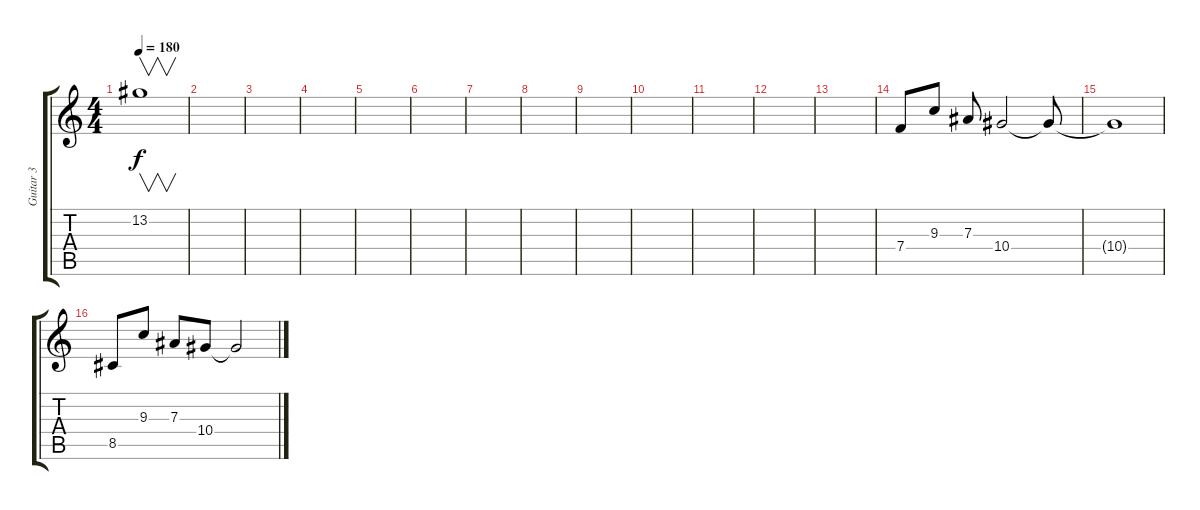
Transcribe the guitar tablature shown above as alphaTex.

\track ("Guitar 3" "Guitar 3") {instrument distortionguitar}
\staff {score tabs}
\tuning (C4 G3 Eb3 Bb2 F2 C2) {hide}
\ts (4 4)
\tempo 180
\clef g2
\ks c
13.2.1{v dy f} |
|
|
|
|
|
|
|
|
|
|
|
|
7.4.8 9.3.8 7.3.8 10.4.2 10.4{t}.8 |
10.4{t}.1 |
8.5.8 9.3.8 7.3.8 10.4.8 10.4{t}.2
